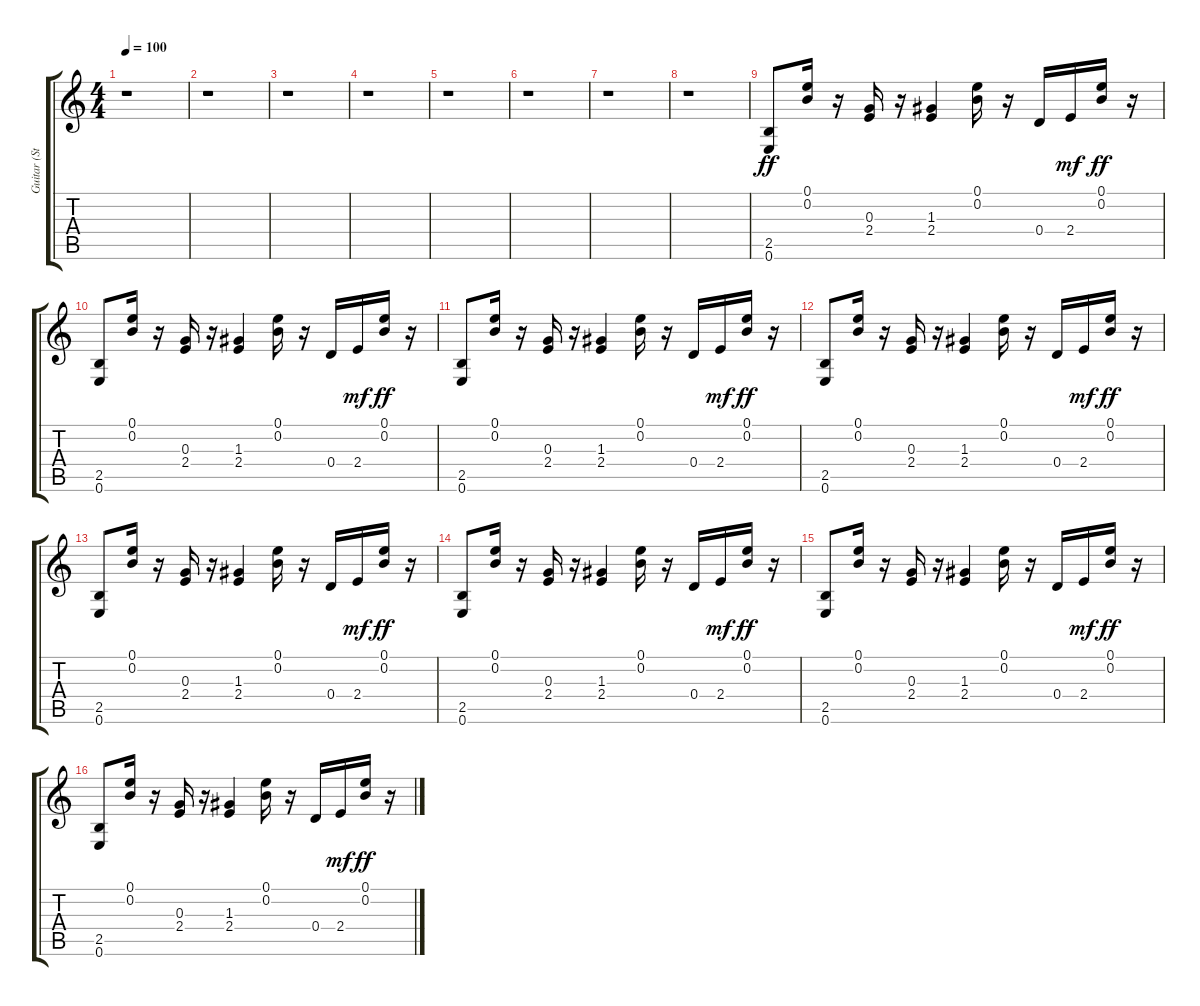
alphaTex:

\track ("Guitar (Steel string)" "Guitar (St") {instrument acousticguitarsteel}
\staff {score tabs}
\tuning (E4 B3 G3 D3 A2 E2) {hide}
\ts (4 4)
\tempo 100
\clef g2
\ks c
r.1{dy ff} |
r.1 |
r.1 |
r.1 |
r.1 |
r.1 |
r.1 |
r.1 |
(2.5 0.6).8 (0.1 0.2).16 r.16 (0.3 2.4).16 r.16 (1.3 2.4).4 (0.1 0.2).16 r.16 0.4.16 2.4.16{dy mf} (0.1 0.2).16{dy ff} r.16 |
(2.5 0.6).8 (0.1 0.2).16 r.16 (0.3 2.4).16 r.16 (1.3 2.4).4 (0.1 0.2).16 r.16 0.4.16 2.4.16{dy mf} (0.1 0.2).16{dy ff} r.16 |
(2.5 0.6).8 (0.1 0.2).16 r.16 (0.3 2.4).16 r.16 (1.3 2.4).4 (0.1 0.2).16 r.16 0.4.16 2.4.16{dy mf} (0.1 0.2).16{dy ff} r.16 |
(2.5 0.6).8 (0.1 0.2).16 r.16 (0.3 2.4).16 r.16 (1.3 2.4).4 (0.1 0.2).16 r.16 0.4.16 2.4.16{dy mf} (0.1 0.2).16{dy ff} r.16 |
(2.5 0.6).8 (0.1 0.2).16 r.16 (0.3 2.4).16 r.16 (1.3 2.4).4 (0.1 0.2).16 r.16 0.4.16 2.4.16{dy mf} (0.1 0.2).16{dy ff} r.16 |
(2.5 0.6).8 (0.1 0.2).16 r.16 (0.3 2.4).16 r.16 (1.3 2.4).4 (0.1 0.2).16 r.16 0.4.16 2.4.16{dy mf} (0.1 0.2).16{dy ff} r.16 |
(2.5 0.6).8 (0.1 0.2).16 r.16 (0.3 2.4).16 r.16 (1.3 2.4).4 (0.1 0.2).16 r.16 0.4.16 2.4.16{dy mf} (0.1 0.2).16{dy ff} r.16 |
(2.5 0.6).8 (0.1 0.2).16 r.16 (0.3 2.4).16 r.16 (1.3 2.4).4 (0.1 0.2).16 r.16 0.4.16 2.4.16{dy mf} (0.1 0.2).16{dy ff} r.16
